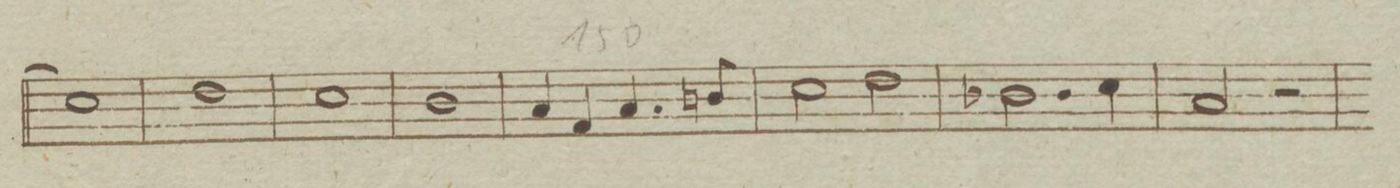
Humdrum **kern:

**kern	**dynam
*I"Clarinetto Secondo in B.	*
*clefG2	*
*k[b-e-a-]	*
*met(c)	*
*M4/4	*
1b-]	.
=143	=143
1cc	.
=144	=144
1b-	.
=145	=145
1a-	.
=146	=146
4g/	.
4e-/	.
4.g/	.
8a/	.
=147	=147
2b-\	.
2cc\	.
=148	=148
2.a-X\	.
4b-\	.
=149	=149
2g/	.
2r	.
=150	=150
*-	*-
